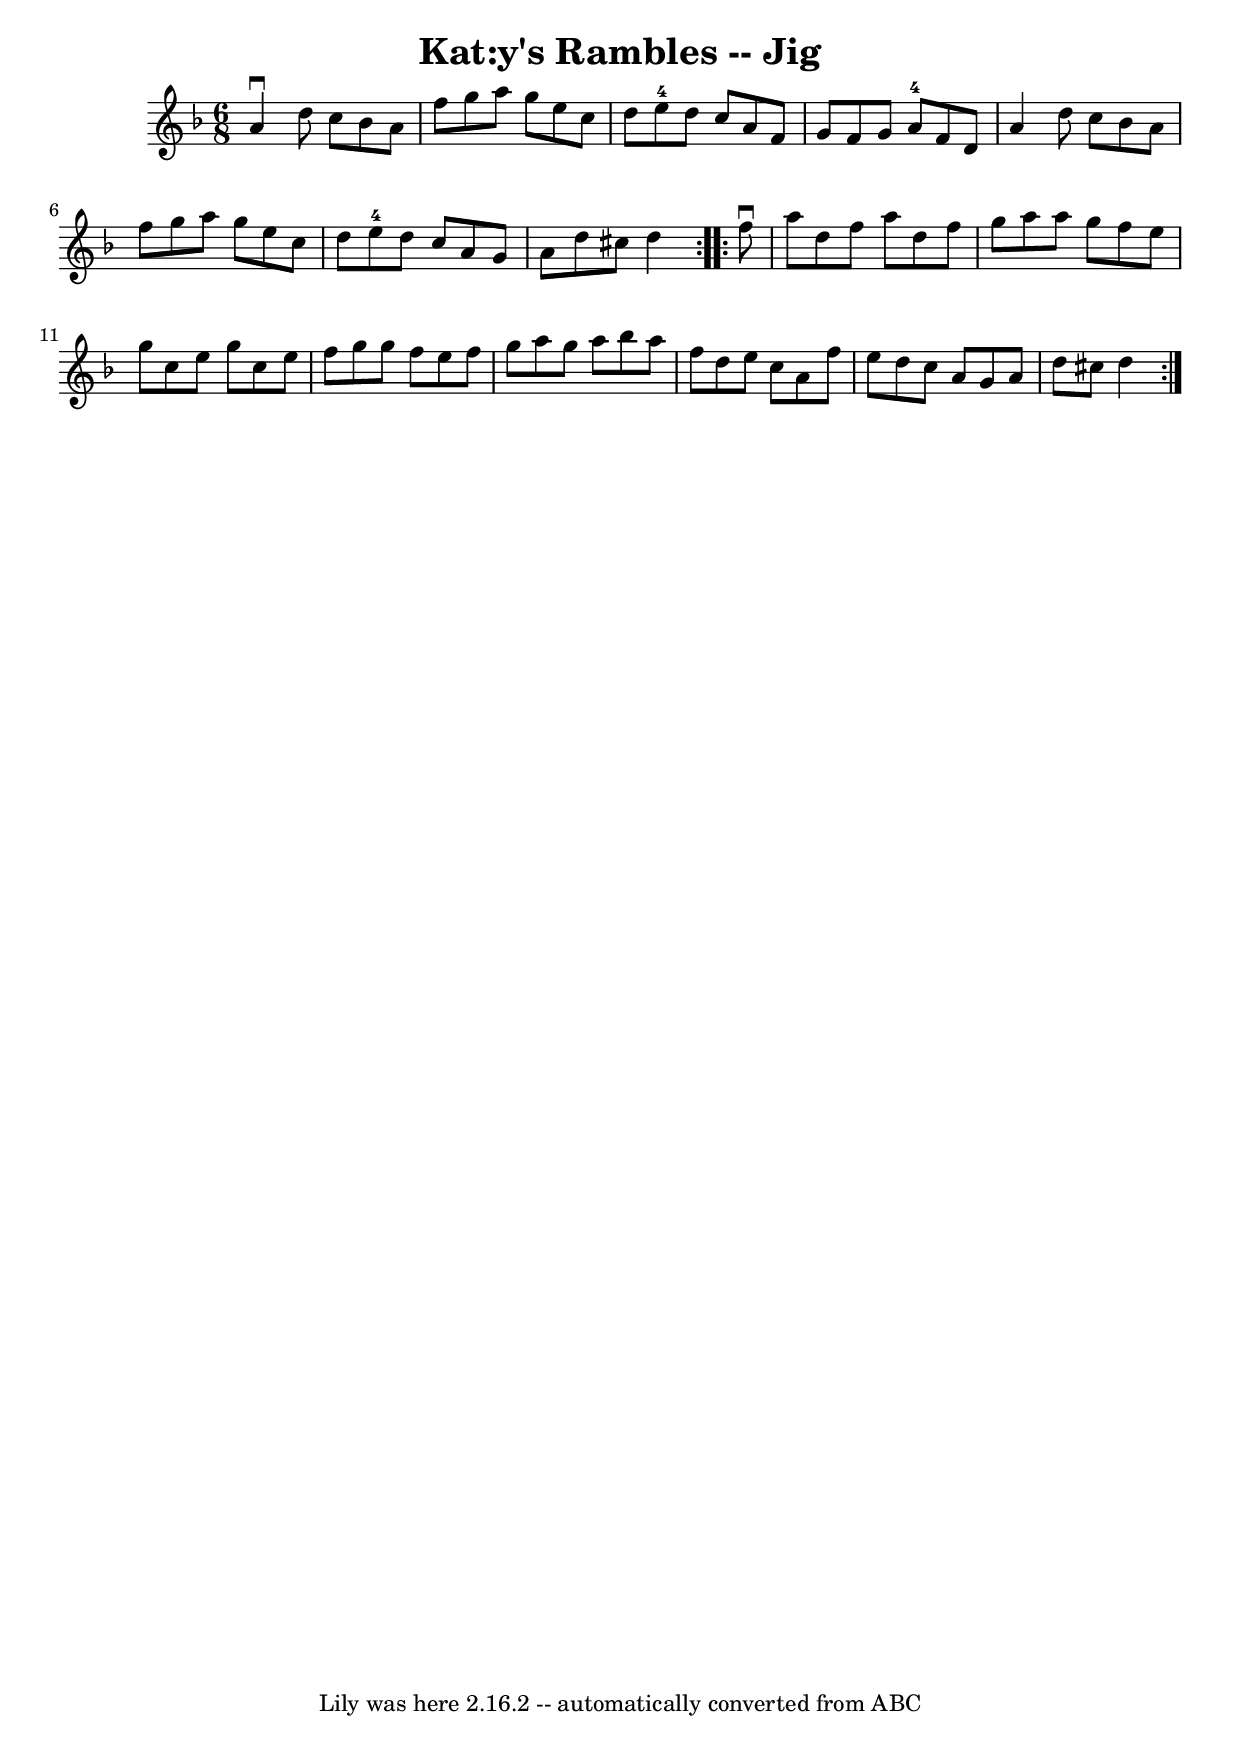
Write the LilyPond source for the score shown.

\version "2.7.40"
\include "Mammoth.ily"
\header {
	book = "Ryan's Mammoth Collection"
	crossRefNumber = "1"
	footnotes = "\\\\84 426"
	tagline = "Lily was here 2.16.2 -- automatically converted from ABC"
	title = "Kat:y's Rambles -- Jig"
}
voicedefault =  {
\set Score.defaultBarType = "empty"

\repeat volta 2 {
\time 6/8 \key d \minor a'4^\downbow d''8 c''8 bes'8 a'8    
|
 f''8 g''8 a''8 g''8 e''8 c''8    |
 d''8    
e''8-4 d''8 c''8 a'8 f'8    |
 g'8 f'8 g'8 a'8 
-4 f'8 d'8    |
 a'4 d''8 c''8 bes'8 a'8    
|
 f''8 g''8 a''8 g''8 e''8 c''8    |
 d''8    
e''8-4 d''8 c''8 a'8 g'8    |
 a'8 d''8 cis''8    
d''4  }     \repeat volta 2 { f''8^\downbow a''8 d''8 f''8 a''8   
 d''8    |
 f''8 g''8 a''8 a''8 g''8 f''8    |
   
e''8 g''8 c''8 e''8 g''8 c''8    |
 e''8 f''8 g''8 
 g''8 f''8 e''8    |
 f''8 g''8 a''8 g''8 a''8    
bes''8    |
 a''8 f''8 d''8 e''8 c''8 a'8    |
   
f''8 e''8 d''8 c''8 a'8 g'8    |
 a'8 d''8 cis''8  
 d''4  }   
}

\score{
    <<

	\context Staff="default"
	{
	    \voicedefault 
	}

    >>
	\layout {
	}
	\midi {}
}
